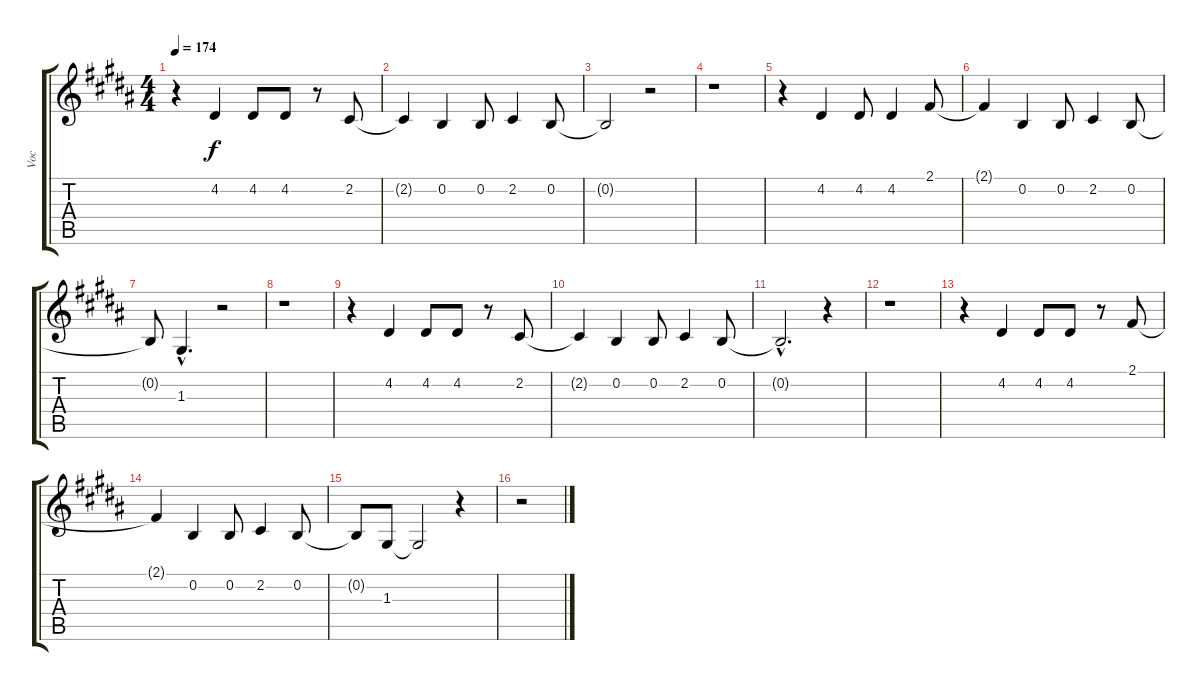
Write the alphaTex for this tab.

\track ("Voc" "Voc") {instrument tenorsax}
\staff {score tabs}
\tuning (E4 B3 G3 D3 A2 E2) {hide}
\ts (4 4)
\tempo 174
\clef g2
\ks b
r.4{dy f} 4.2.4 4.2.8 4.2.8 r.8 2.2.8 |
2.2{t}.4 0.2.4 0.2.8 2.2.4 0.2.8 |
0.2{t}.2 r.2 |
r.1 |
r.4 4.2.4 4.2.8 4.2.4 2.1.8 |
2.1{t}.4 0.2.4 0.2.8 2.2.4 0.2.8 |
0.2{t}.8 1.3{hac}.4{d} r.2 |
r.1 |
r.4 4.2.4 4.2.8 4.2.8 r.8 2.2.8 |
2.2{t}.4 0.2.4 0.2.8 2.2.4 0.2.8 |
0.2{hac t}.2{d} r.4 |
r.1 |
r.4 4.2.4 4.2.8 4.2.8 r.8 2.1.8 |
2.1{t}.4 0.2.4 0.2.8 2.2.4 0.2.8 |
0.2{t}.8 1.3.8 1.3{t}.2 r.4 |
r.2
